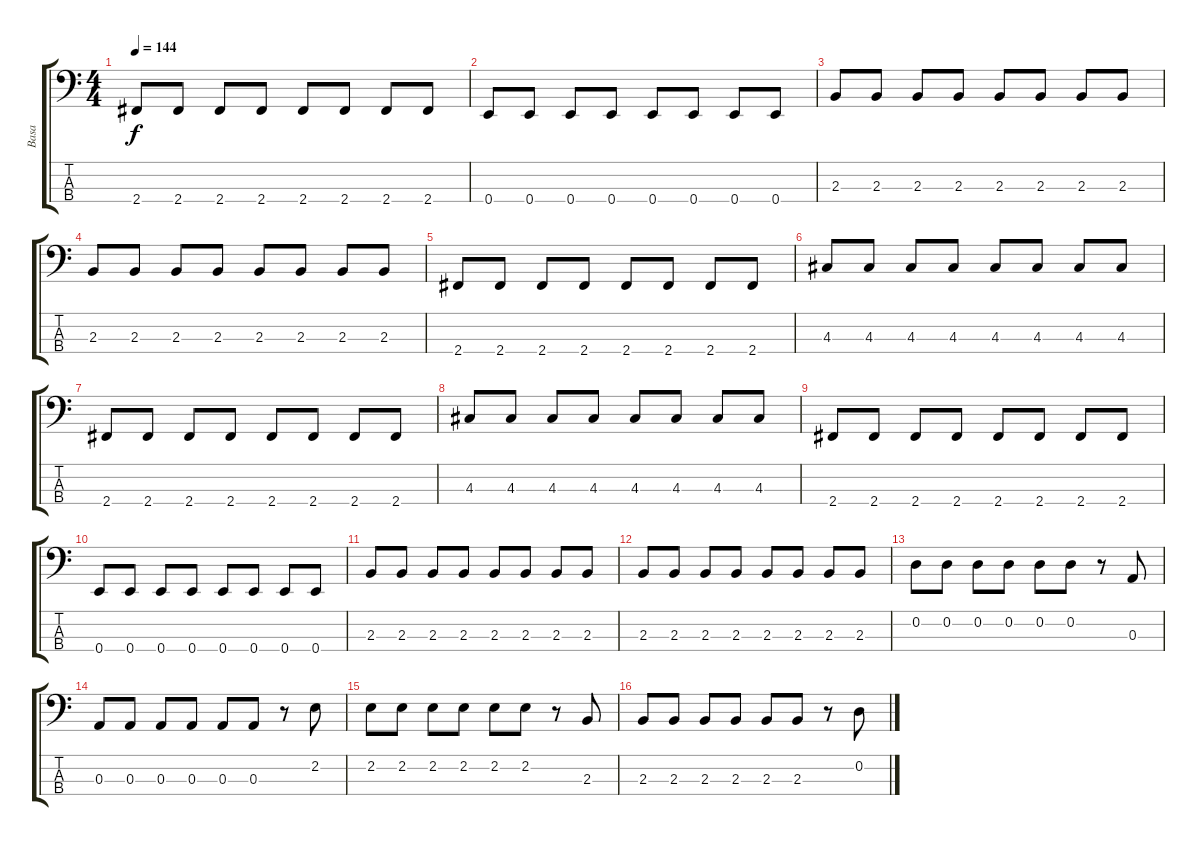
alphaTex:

\track ("Basa" "Basa") {instrument electricbasspick}
\staff {score tabs}
\tuning (G2 D2 A1 E1) {hide}
\ts (4 4)
\tempo 144
\clef f4
\ks c
2.4.8{dy f} 2.4.8 2.4.8 2.4.8 2.4.8 2.4.8 2.4.8 2.4.8 |
0.4.8 0.4.8 0.4.8 0.4.8 0.4.8 0.4.8 0.4.8 0.4.8 |
2.3.8 2.3.8 2.3.8 2.3.8 2.3.8 2.3.8 2.3.8 2.3.8 |
2.3.8 2.3.8 2.3.8 2.3.8 2.3.8 2.3.8 2.3.8 2.3.8 |
2.4.8 2.4.8 2.4.8 2.4.8 2.4.8 2.4.8 2.4.8 2.4.8 |
4.3.8 4.3.8 4.3.8 4.3.8 4.3.8 4.3.8 4.3.8 4.3.8 |
2.4.8 2.4.8 2.4.8 2.4.8 2.4.8 2.4.8 2.4.8 2.4.8 |
4.3.8 4.3.8 4.3.8 4.3.8 4.3.8 4.3.8 4.3.8 4.3.8 |
2.4.8 2.4.8 2.4.8 2.4.8 2.4.8 2.4.8 2.4.8 2.4.8 |
0.4.8 0.4.8 0.4.8 0.4.8 0.4.8 0.4.8 0.4.8 0.4.8 |
2.3.8 2.3.8 2.3.8 2.3.8 2.3.8 2.3.8 2.3.8 2.3.8 |
2.3.8 2.3.8 2.3.8 2.3.8 2.3.8 2.3.8 2.3.8 2.3.8 |
0.2.8 0.2.8 0.2.8 0.2.8 0.2.8 0.2.8 r.8 0.3.8 |
0.3.8 0.3.8 0.3.8 0.3.8 0.3.8 0.3.8 r.8 2.2.8 |
2.2.8 2.2.8 2.2.8 2.2.8 2.2.8 2.2.8 r.8 2.3.8 |
2.3.8 2.3.8 2.3.8 2.3.8 2.3.8 2.3.8 r.8 0.2.8
